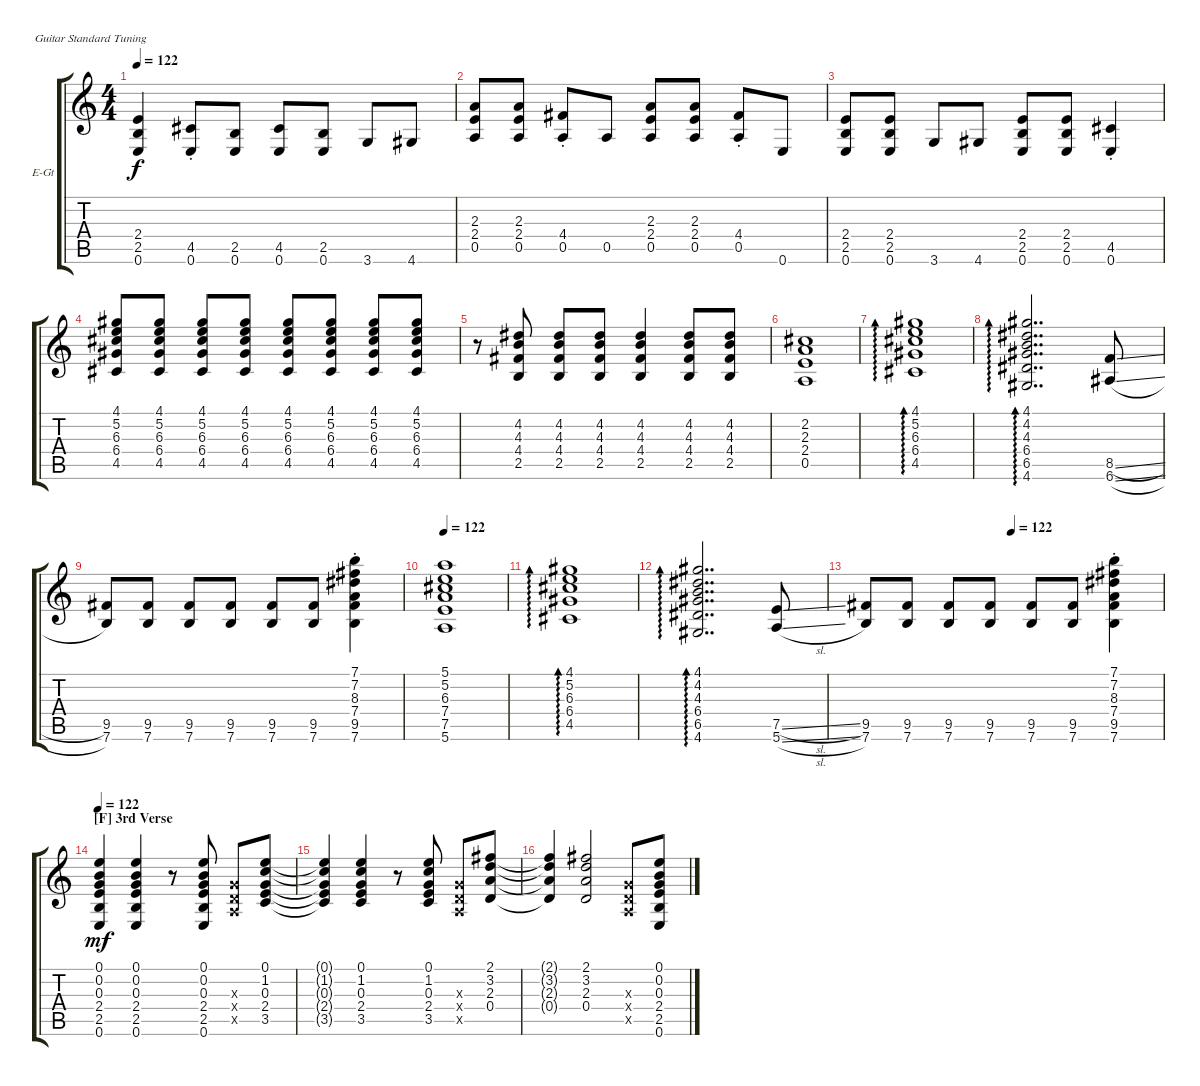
\bracketExtendMode groupsimilarinstruments
\firstSystemTrackNameOrientation horizontal
\otherSystemsTrackNameOrientation horizontal
\track ("Rory Gallagher" "E-Gt") {instrument overdrivenguitar}
\staff {score tabs}
\tuning (E4 B3 G3 D3 A2 E2)
\ts (4 4)
\tempo 122
\clef g2
\ks c
(2.4 2.5 0.6).4{dy f} (0.6{st} 4.5{st}).8 (2.5 0.6).8 (0.6 4.5).8 (2.5 0.6).8 3.6.8 4.6.8 |
(0.5 2.4 2.3).8 (0.5 2.4 2.3).8 (4.4{st} 0.5{st}).8 0.5.8 (0.5 2.4 2.3).8 (0.5 2.4 2.3).8 (4.4{st} 0.5{st}).8 0.6.8 |
(2.4 2.5 0.6).8 (2.4 2.5 0.6).8 3.6.8 4.6.8 (0.6 2.5 2.4).8 (0.6 2.5 2.4).8 (4.5{st} 0.6{st}).4 |
(4.5 6.4 6.3 5.2 4.1).8 (4.5 6.4 6.3 5.2 4.1).8 (4.5 6.4 6.3 5.2 4.1).8 (4.5 6.4 6.3 5.2 4.1).8 (4.5 6.4 6.3 5.2 4.1).8 (4.5 6.4 6.3 5.2 4.1).8 (4.5 6.4 6.3 5.2 4.1).8 (4.5 6.4 6.3 5.2 4.1).8 |
r.8 (4.2 4.3 4.4 2.5).8 (4.2 4.3 4.4 2.5).8 (4.2 4.3 4.4 2.5).8 (4.2 4.3 4.4 2.5).4 (4.2 4.3 4.4 2.5).8 (4.2 4.3 4.4 2.5).8 |
(0.5 2.4 2.3 2.2).1 |
(4.1 5.2 6.3 6.4 4.5).1{ad 0} |
(4.6 6.5 6.4 4.3 4.2 4.1).2{dd ad 0} (8.5{sl} 6.6{sl}).8 |
(9.5 7.6).8 (7.6 9.5).8 (7.6 9.5).8 (7.6 9.5).8 (7.6 9.5).8 (7.6 9.5).8 (7.6{st} 9.5{st} 7.4{st} 8.3{st} 7.2{st} 7.1{st}).4 |
\tempo 122
(5.6 7.5 7.4 6.3 5.2 5.1).1 |
(4.1 5.2 6.3 6.4 4.5).1{ad 0} |
(4.6 6.5 6.4 4.3 4.2 4.1).2{dd ad 0} (7.5{sl} 5.6{sl}).8 |
\tempo (122 0.492308)
(9.5 7.6).8 (7.6 9.5).8 (7.6 9.5).8 (7.6 9.5).8 (7.6 9.5).8 (7.6 9.5).8 (7.6{st} 9.5{st} 7.4{st} 8.3{st} 7.2{st} 7.1{st}).4 |
\section ("F" "3rd Verse")
\tempo 122
(0.6 2.5 2.4 0.3 0.2 0.1).4{dy mf} (0.6 2.5 2.4 0.3 0.2 0.1).4 r.8 (0.1 0.2 0.3 2.4 2.5 0.6).8 (0.5{x} 0.4{x} 0.3{x}).8 (3.5 2.4 0.3 1.2 0.1).8 |
(0.1{t} 1.2{t} 0.3{t} 2.4{t} 3.5{t}).4 (3.5 2.4 0.3 1.2 0.1).4 r.8 (0.1 1.2 0.3 2.4 3.5).8 (0.5{x} 0.4{x} 0.3{x}).8 (0.4 2.3 3.2 2.1).8 |
(2.1{t} 3.2{t} 2.3{t} 0.4{t}).4 (2.1 3.2 2.3 0.4).2 (0.3{x} 0.4{x} 0.5{x}).8 (0.6 2.5 2.4 0.3 0.2 0.1).8
